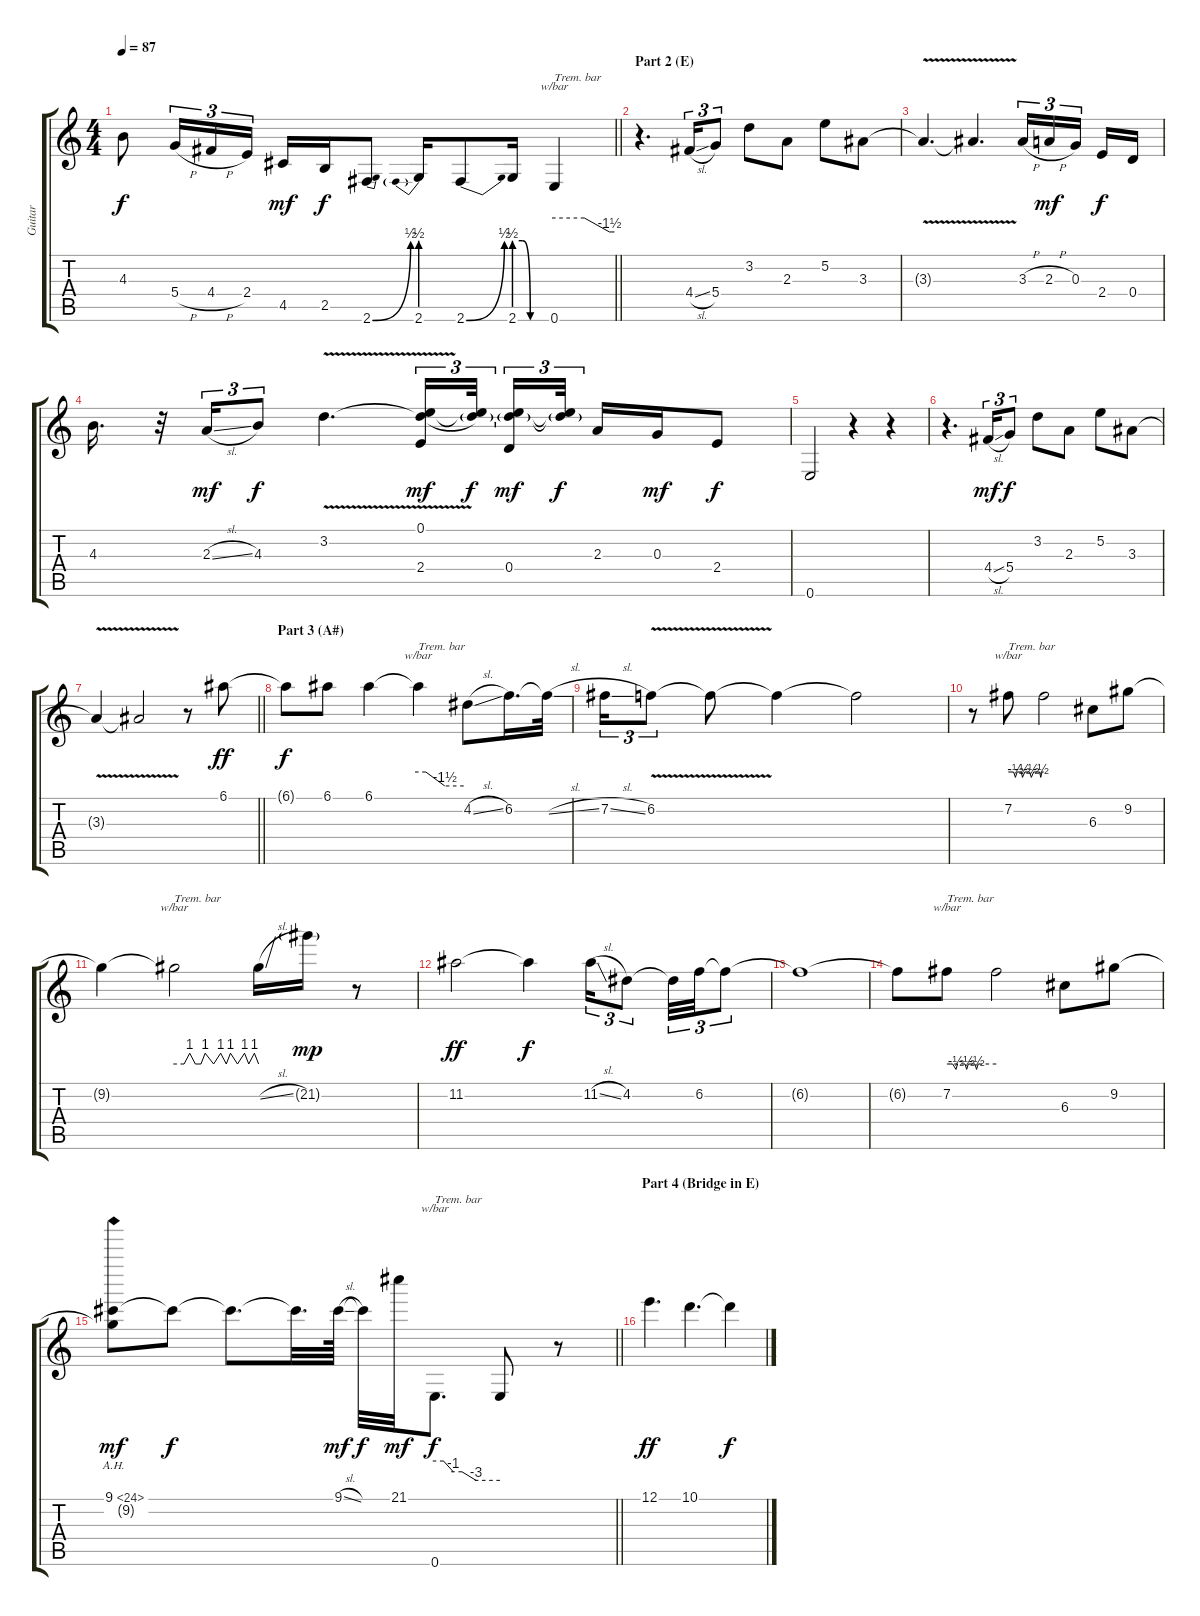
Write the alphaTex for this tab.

\track ("Guitar" "Guitar") {instrument distortionguitar}
\staff {score tabs}
\tuning (E4 B3 G3 D3 A2 E2) {hide}
\ts (4 4)
\tempo 87
\clef g2
\barLineRight lightlight
\ks c
4.3{t}.8{dy f} 5.4{h}.16{tu (3 2) volume 13} 4.4{h}.16{tu (3 2)} 2.4.16{tu (3 2)} 4.5.16{dy mf} 2.5.16{dy f} 2.6{be (bend 0 0 60 2)}.8 2.6{be (prebend 0 2 60 2)}.16 2.6{be (bend 0 0 60 2)}.8 2.6{be (custom 0 2 15 2 30 0 60 0)}.16 0.6.4{tbe (custom default 0 0 30 0 55 -6 60 -6) txt "Trem. bar"} |
\section ("" "Part 2 (E)")
r.4{d} 4.4{sl}.16{tu (3 2)} 5.4.8{tu (3 2)} 3.2.8 2.3.8 5.2.8 3.3.8 |
3.3{v t}.4{d} 3.3{t}.4{d volume 6} 3.3{h}.16{tu (3 2) volume 13} 2.3{h}.16{tu (3 2) dy mf} 0.3.16{tu (3 2) beam splitsecondary} 2.4.16{dy f} 0.4.16 |
4.3.16{d} r.32 2.3{sl}.16{tu (3 2) dy mf} 4.3.8{tu (3 2) dy f} 3.2{v}.4{d} (0.1 3.2{be (hold 0 0 60 0) t} 2.4).16{tu (3 2) dy mf} (0.1{t} 3.2{t}).32{tu (3 2) dy f beam splitsecondary} (0.1{t} 3.2{t} 0.4).16{tu (3 2) dy mf} (0.1{t} 3.2{t}).32{tu (3 2) dy f} 2.3.16 0.3.16{dy mf} 2.4.8{dy f} |
0.6.2{volume 3} r.4 r.4{volume 13} |
r.4{d} 4.4{sl}.16{tu (3 2) dy mf} 5.4.8{tu (3 2) dy f} 3.2.8 2.3.8 5.2.8 3.3.8 |
\barLineRight lightlight
3.3{v t}.4 3.3{t}.2{volume 2} r.8{volume 13} 6.1.8{dy ff} |
\section ("" "Part 3 (A#)")
6.1{t}.8{dy f} 6.1.8 6.1.4 6.1{t}.4{tbe (custom default 0 0 10 0 35 -6 60 -6) txt "Trem. bar"} 4.2{sl}.8 6.2.16{d} 6.2{sl t}.32 |
7.2{sl}.16{tu (3 2)} 6.2{v}.8{tu (3 2)} 6.2{t}.8 6.2{t}.4 6.2{t}.2{volume 2} |
r.8{volume 13} 7.2.8{tbe (custom default 0 0 9 0 12 -2 15 0 22 0 24 -2 28 0 36 0 39 -2 43 0 53 0 55 -2 57 0 60 0) txt "Trem. bar"} 7.2{t}.2 6.3.8 9.2.8 |
9.2{t}.4 9.2{t}.2{tbe (custom default 0 0 7 0 11 4 15 0 19 0 22 4 28 0 33 4 37 0 40 4 45 0 50 4 53 0 57 4 60 0) txt "Trem. bar"} 9.2{sl t}.16 21.2{g}.16{dy mp} r.8 |
11.2.2{dy ff} 11.2{t}.4{dy f volume 5} 11.2{sl}.16{tu (3 2) volume 13} 4.2.8{tu (3 2)} 4.2{t}.32{tu (3 2)} 6.2.32{tu (3 2)} 6.2{t}.8{tu (3 2)} |
6.2{t}.1 |
6.2{t}.8 7.2.8{tbe (custom default 0 0 7 0 11 -2 13 0 22 0 24 -2 26 0 34 0 36 -2 38 0 60 0) txt "Trem. bar"} 7.2{t}.2 6.3.8 9.2.8 |
\barLineRight lightlight
(9.1{ah 15} 9.2{t}).8{dy mf} 9.1{t}.8{dy f} 9.1{t}.8{d} 9.1{t}.32{d} 9.1{sl}.64{dy mf} 9.1{t}.32{dy f} 21.1.32{dy mf} 0.6.8{d tbe (custom default 0 0 8 0 17 -4 25 -4 38 -12 60 -12) txt "Trem. bar" dy f} 0.6{t}.8 r.8 |
\section ("" "Part 4 (Bridge in E)")
12.1.4{d dy ff} 10.1.4{d} 10.1{t}.4{dy f}
